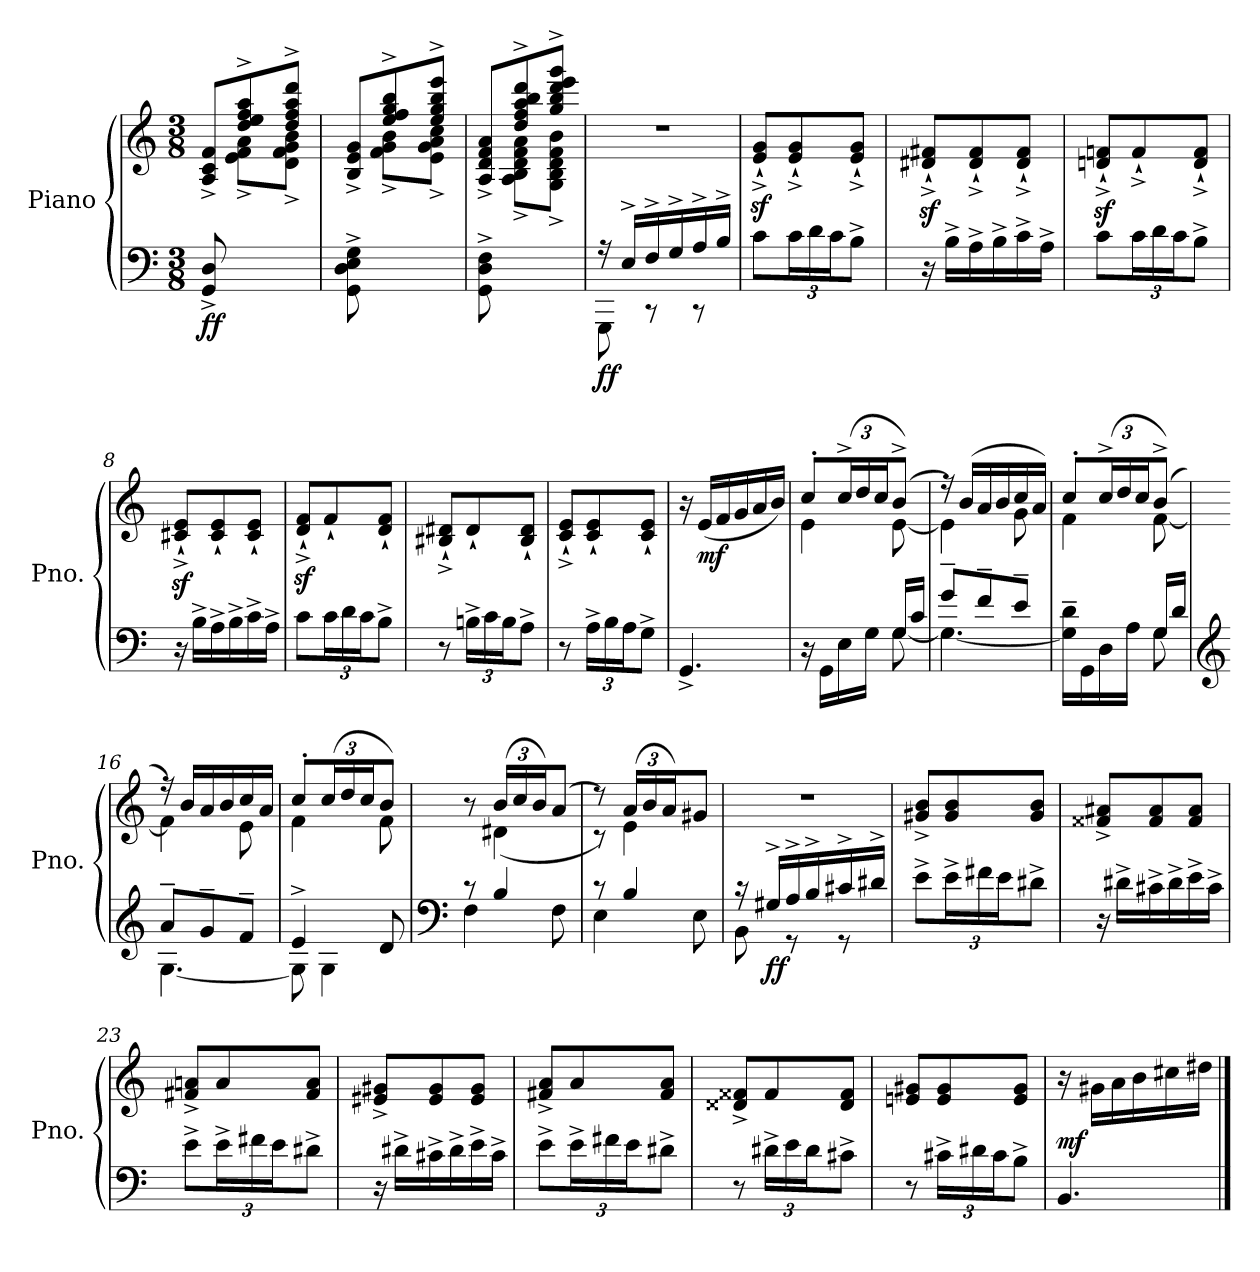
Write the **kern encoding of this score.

**kern	**kern	**dynam
*part1	*part1	*part1
*staff2	*staff1	*staff1/2
*I"Piano	*	*
*I'Pno.	*	*
*clefF4	*clefG2	*
*k[]	*k[]	*
*M3/8	*M3/8	*
*MM120	*MM120	*
=1	=1	=1
*	*^	*
!	!	!	!LO:DY:b=2
8GG/^ 8D/^	8A/^ 8c/^ 8f/^L	8ryy	ff
8ryy	8dd/^ 8ee/^ 8ff/^ 8aa/^	8e\^ 8f\^ 8a\^L	.
8ryy	8dd/^ 8ff/^ 8aa/^ 8ddd/^J	8d\^ 8f\^ 8g\^ 8b\^J	.
=2	=2	=2	=2
8GG\^ 8D\^ 8E\^ 8G\^	8B/^ 8e/^ 8g/^L	8ryy	.
8ryy	8ee/^ 8ff/^ 8gg/^ 8bb/^	8f\^ 8g\^ 8b\^L	.
8ryy	8ee/^ 8gg/^ 8bb/^ 8eee/^J	8e\^ 8g\^ 8a\^ 8cc\^J	.
=3	=3	=3	=3
8GG\^ 8D\^ 8F\^	8A/^ 8d/^ 8f/^ 8a/^L	8ryy	.
8ryy	8dd/^ 8ff/^ 8aa/^ 8bb/^ 8ddd/^	8A\^ 8B\^ 8d\^ 8f\^ 8a\^L	.
8ryy	8gg/^ 8bb/^ 8ddd/^ 8eee/^ 8ggg/^J	8G\^ 8B\^ 8d\^ 8f\^ 8b\^J	.
=4	=4	=4	=4
*^	*	*	*
!	!	!	!	!LO:DY:b=2
*	*	*v	*v	*
16r	8GGG\	4.r	ff
16E^/LL	.	.	.
16F^/	8r	.	.
16G^/	.	.	.
16A^/	8r	.	.
16B^/JJ	.	.	.
*v	*v	*	*
=5	=5	=5
8c\L	8e/z<^` 8g/z<^`L	.
*Xbrackettup	*	*
24c\L	8e/^` 8g/^`	.
24d\	.	.
24c\J	.	.
8B^\J	8e/^` 8g/^`J	.
!!LO:LB:g=z
=6	=6	=6
16r	8d#X/z<^` 8f#X/z<^`L	.
16B^\LL	.	.
16A^\	8d#/^` 8f#/^`	.
16B^\	.	.
16c^\	8d#/^` 8f#/^`J	.
16A^\JJ	.	.
=7	=7	=7
8c\L	8dn/z<^` 8fn/z<^`L	.
24c\L	8f^`/	.
24d\	.	.
24c\J	.	.
8B^\J	8d/^` 8f/^`J	.
=8	=8	=8
16r	8c#X/z<`^ 8e/z<`^L	.
16B^\LL	.	.
16A^\	8c#/` 8e/`	.
16B^\	.	.
16c^\	8c#/` 8e/`J	.
16A^\JJ	.	.
=9	=9	=9
8c\L	8d/z<^` 8f/z<^`L	.
24c\L	8f`/	.
24d\	.	.
24c\J	.	.
8B^\J	8d/` 8f/`J	.
=10	=10	=10
8r	8B#X/`^ 8d#X/`^L	.
24Bn^\LL	8d#`/	.
24c\	.	.
24B\J	.	.
8A^\J	8B#/` 8d#/`J	.
=11	=11	=11
8r	8c/`^ 8e/`^L	.
24A^\LL	8c/` 8e/`	.
24B\	.	.
24A\J	.	.
8G^\J	8c/` 8e/`J	.
!!LO:LB:g=z
=12	=12	=12
4.GG^/	16r	.
!	!	!LO:DY:b
.	(<16e/LL	mf
.	16f/	.
.	16g/	.
.	16a/	.
.	16b/JJ)	.
=13	=13	=13
*^	*^	*
16r	4ryy	8cc'/L	4e\	.
16GG\LL	.	.	.	.
*	*	*Xbrackettup	*	*
16E\	.	(>24cc^/L	.	.
.	.	24dd/	.	.
16G\JJ	.	.	.	.
.	.	24cc/J	.	.
16G/LL	[8G\	(>8b^/J)	[8e\	.
16c/JJ	.	.	.	.
=14	=14	=14	=14	=14
8g~/L	4.G\_	16r)	4e\]	.
.	.	(>16b/LL	.	.
8f~/	.	16a/	.	.
.	.	16b/	.	.
8e~/J	.	16cc/	8g\	.
.	.	16a/JJ)	.	.
=15	=15	=15	=15	=15
16G\]~ 16d\~LL	4ryy	8cc'/L	4f\	.
16GG\	.	.	.	.
16D\	.	(>24cc^/L	.	.
.	.	24dd/	.	.
16A\JJ	.	.	.	.
.	.	24cc/J	.	.
16G/LL	8G\	(>8b^/J)	[8f\	.
16d/JJ	.	.	.	.
=16	=16	=16	=16	=16
*clefG2	*	*	*	*
8a~/L	[4.G\	16r)	4f\]	.
.	.	16b/LL	.	.
8g~/	.	16a/	.	.
.	.	16b/	.	.
8f~/J	.	16cc/	8e\	.
.	.	16a/JJ	.	.
=17	=17	=17	=17	=17
4e^/	8G\]	8cc'/L	4f\	.
.	4G\	(>24cc/L	.	.
.	.	24dd/	.	.
.	.	24cc/J	.	.
8d/	.	8b/J)	8f\	.
!!LO:LB:g=z	!!
=18	=18	=18	=18	=18
*clefF4	*	*	*	*
8r	4F\	8r	8ryy	.
4B/	.	(>24b/LL	(<4d#X\	.
.	.	24cc/	.	.
.	.	24b/J)	.	.
.	8F\	(>8a/J	.	.
=19	=19	=19	=19	=19
8r	4E\	8r)	8r)	.
4B/	.	(>24a/LL	4e\	.
.	.	24b/	.	.
.	.	24a/J)	.	.
.	8E\	8g#X/J	.	.
*	*	*v	*v	*
=20	=20	=20	=20
16r	8BB\	4.r	.
!	!	!	!LO:DY:b=2
16G#X^/LL	.	.	ff
16A^/	8r	.	.
16B^/	.	.	.
16c#X^/	8r	.	.
16d#X^/JJ	.	.	.
*v	*v	*	*
=21	=21	=21
8e^\L	8g#X/^ 8b/^L	.
24e^\L	8g#/ 8b/	.
24f#X\	.	.
24e\J	.	.
8d#X^\J	8g#/ 8b/J	.
=22	=22	=22
16r	8f##X/^ 8a#X/^L	.
16d#X^\LL	.	.
16c#X^\	8f##/ 8a#/	.
16d#^\	.	.
16e^\	8f##/ 8a#/J	.
16c#^\JJ	.	.
=23	=23	=23
8e^\L	8f#X/^ 8an/^L	.
24e^\L	8a/	.
24f#X\	.	.
24e\J	.	.
8d#X^\J	8f#/ 8a/J	.
!!LO:LB:g=z
=24	=24	=24
16r	8e#X/^ 8g#X/^L	.
16d#X^\LL	.	.
16c#X^\	8e#/ 8g#/	.
16d#^\	.	.
16e^\	8e#/ 8g#/J	.
16c#^\JJ	.	.
=25	=25	=25
8e^\L	8f#X/^ 8a/^L	.
24e^\L	8a/	.
24f#X\	.	.
24e\J	.	.
8d#X^\J	8f#/ 8a/J	.
=26	=26	=26
8r	8d##X/^ 8f##X/^L	.
24d#X^\LL	8f##/	.
24e\	.	.
24d#\J	.	.
8c#X^\J	8d##/ 8f##/J	.
=27	=27	=27
8r	8en/ 8g#X/L	.
24c#X^\LL	8e/ 8g#/	.
24d#X\	.	.
24c#\J	.	.
8B^\J	8e/ 8g#/J	.
=28	=28	=28
!	!	!LO:DY:b
4.BB/	16r	mf
.	16g#X\LL	.
.	16a\	.
.	16b\	.
.	16cc#X\	.
.	16dd#X\JJ	.
==	==	==
*-	*-	*-
